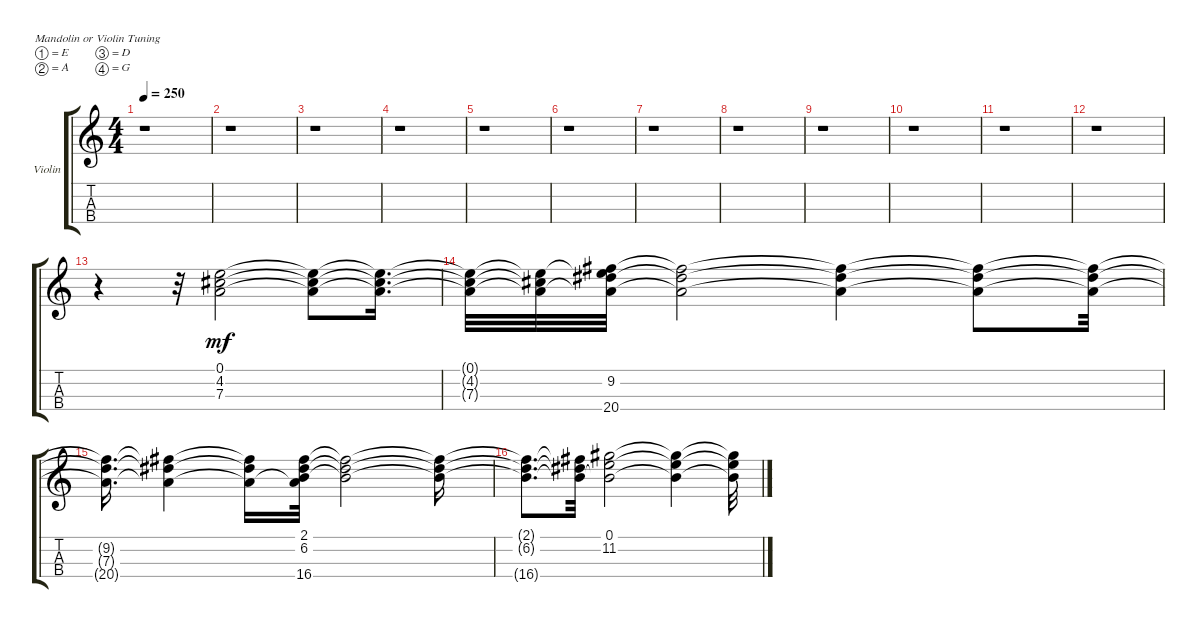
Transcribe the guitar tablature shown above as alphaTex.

\bracketExtendMode groupsimilarinstruments
\firstSystemTrackNameOrientation horizontal
\otherSystemsTrackNameOrientation horizontal
\track ("Strings" "Violin") {instrument violin}
\staff {score tabs}
\tuning (E5 A4 D4 G3)
\ts (4 4)
\tempo 250
\clef g2
\ks c
r.1{dy mf} |
r.1 |
r.1 |
r.1 |
r.1 |
r.1 |
r.1 |
r.1 |
r.1 |
r.1 |
r.1 |
r.1 |
r.4 r.32 (4.2 7.3 0.1).2 (4.2{t} 7.3{t} 0.1{t}).8 (4.2{t} 7.3{t} 0.1{t}).16{d} |
(4.2{t} 7.3{t} 0.1{t}).32 (4.2{t} 7.3{t} 0.1{t}).32 (7.3{t} 0.1{t} 9.2 20.4).32 (7.3{t} 9.2{t} 20.4{t}).2 (7.3{t} 9.2{t} 20.4{t}).4 (7.3{t} 9.2{t} 20.4{t}).8 (7.3{t} 9.2{t} 20.4{t}).32 |
(7.3{t} 9.2{t} 20.4{t}).16{d} (7.3{t} 9.2{t} 20.4{t}).4 (7.3{t} 9.2{t} 20.4{t}).16 (7.3{t} 16.4 6.2 2.1).32 (16.4{t} 6.2{t} 2.1{t}).2 (16.4{t} 6.2{t} 2.1{t}).16 |
(16.4{t} 6.2{t} 2.1{t}).8{d} (16.4{t} 6.2{t} 2.1{t}).32 (16.4{t} 0.1 11.2).2 (16.4{t} 0.1{t} 11.2{t}).4 (16.4{t} 0.1{t} 11.2{t}).32
